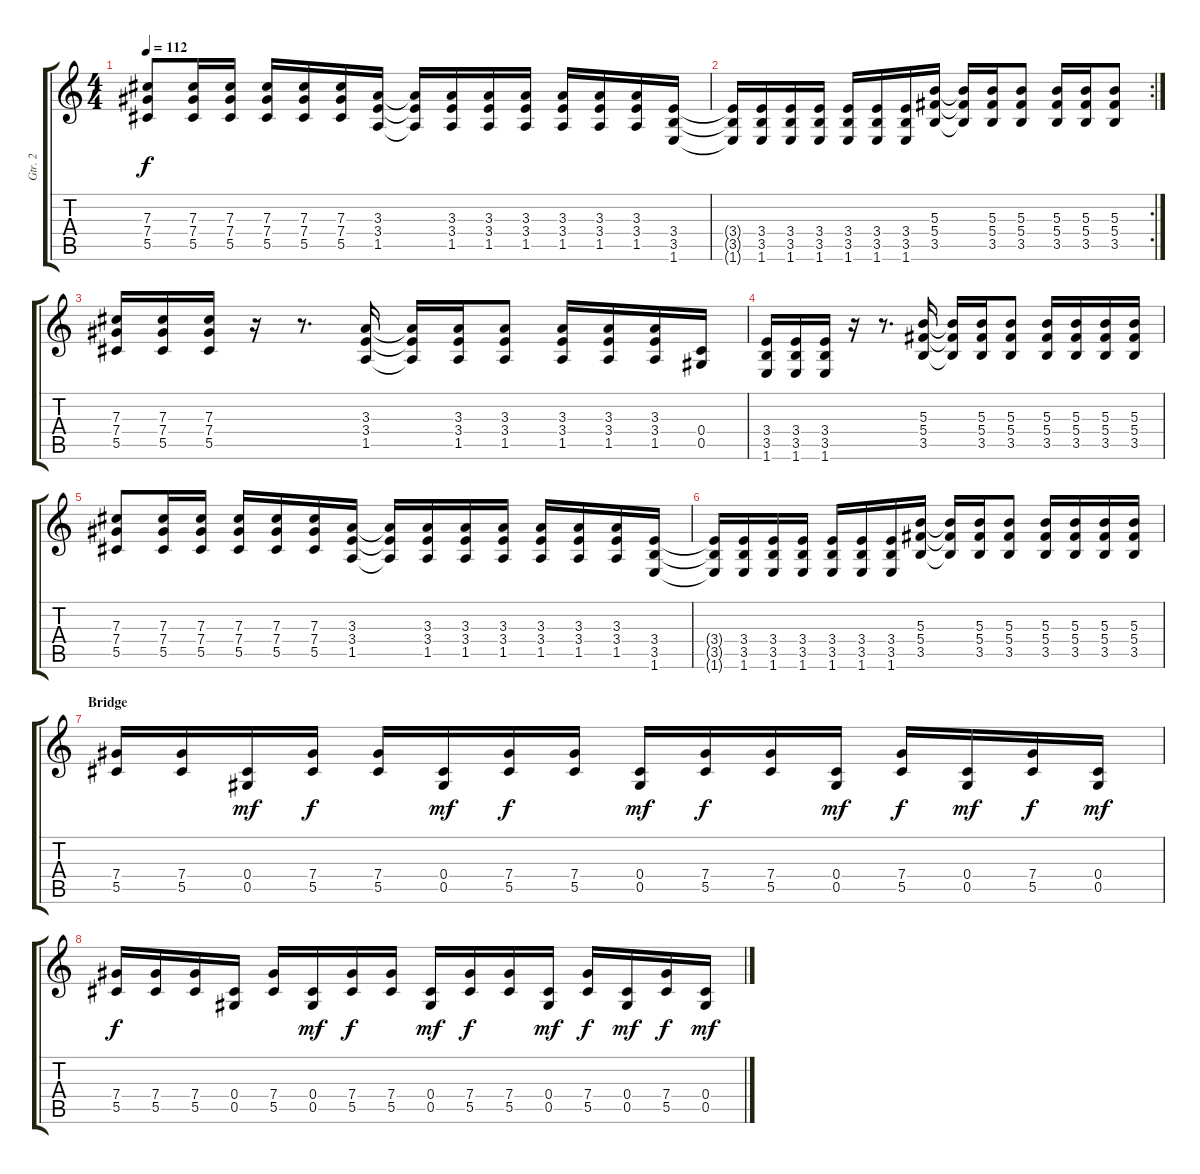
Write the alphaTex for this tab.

\track ("Gtr. 2" "Gtr. 2") {instrument overdrivenguitar}
\staff {score tabs}
\tuning (Eb4 Bb3 Gb3 Db3 Ab2 Eb2) {hide}
\ts (4 4)
\tempo 112
\clef g2
\ks c
(7.3 7.4 5.5).8{dy f} (7.3 7.4 5.5).16 (7.3 7.4 5.5).16 (7.3 7.4 5.5).16 (7.3 7.4 5.5).16 (7.3 7.4 5.5).16 (3.3 3.4 1.5).16 (3.3{t} 3.4{t} 1.5{t}).16 (3.3 3.4 1.5).16 (3.3 3.4 1.5).16 (3.3 3.4 1.5).16 (3.3 3.4 1.5).16 (3.3 3.4 1.5).16 (3.3 3.4 1.5).16 (3.4 3.5 1.6).16 |
\rc 2
(3.4{t} 3.5{t} 1.6{t}).16 (3.4 3.5 1.6).16 (3.4 3.5 1.6).16 (3.4 3.5 1.6).16 (3.4 3.5 1.6).16 (3.4 3.5 1.6).16 (3.4 3.5 1.6).16 (5.3 5.4 3.5).16 (5.3{t} 5.4{t} 3.5{t}).16 (5.3 5.4 3.5).16 (5.3 5.4 3.5).8 (5.3 5.4 3.5).16 (5.3 5.4 3.5).16 (5.3 5.4 3.5).8 |
(7.3 7.4 5.5).16 (7.3 7.4 5.5).16 (7.3 7.4 5.5).16 r.16 r.8{d} (3.3 3.4 1.5).16 (3.3{t} 3.4{t} 1.5{t}).16 (3.3 3.4 1.5).16 (3.3 3.4 1.5).8 (3.3 3.4 1.5).16 (3.3 3.4 1.5).16 (3.3 3.4 1.5).16 (0.4 0.5).16 |
(3.4 3.5 1.6).16 (3.4 3.5 1.6).16 (3.4 3.5 1.6).16 r.16 r.8{d} (5.3 5.4 3.5).16 (5.3{t} 5.4{t} 3.5{t}).16 (5.3 5.4 3.5).16 (5.3 5.4 3.5).8 (5.3 5.4 3.5).16 (5.3 5.4 3.5).16 (5.3 5.4 3.5).16 (5.3 5.4 3.5).16 |
(7.3 7.4 5.5).8 (7.3 7.4 5.5).16 (7.3 7.4 5.5).16 (7.3 7.4 5.5).16 (7.3 7.4 5.5).16 (7.3 7.4 5.5).16 (3.3 3.4 1.5).16 (3.3{t} 3.4{t} 1.5{t}).16 (3.3 3.4 1.5).16 (3.3 3.4 1.5).16 (3.3 3.4 1.5).16 (3.3 3.4 1.5).16 (3.3 3.4 1.5).16 (3.3 3.4 1.5).16 (3.4 3.5 1.6).16 |
(3.4{t} 3.5{t} 1.6{t}).16 (3.4 3.5 1.6).16 (3.4 3.5 1.6).16 (3.4 3.5 1.6).16 (3.4 3.5 1.6).16 (3.4 3.5 1.6).16 (3.4 3.5 1.6).16 (5.3 5.4 3.5).16 (5.3{t} 5.4{t} 3.5{t}).16 (5.3 5.4 3.5).16 (5.3 5.4 3.5).8 (5.3 5.4 3.5).16 (5.3 5.4 3.5).16 (5.3 5.4 3.5).16 (5.3 5.4 3.5).16 |
\section ("" "Bridge")
(7.4 5.5).16 (7.4 5.5).16 (0.4 0.5).16{dy mf} (7.4 5.5).16{dy f} (7.4 5.5).16 (0.4 0.5).16{dy mf} (7.4 5.5).16{dy f} (7.4 5.5).16 (0.4 0.5).16{dy mf} (7.4 5.5).16{dy f} (7.4 5.5).16 (0.4 0.5).16{dy mf} (7.4 5.5).16{dy f} (0.4 0.5).16{dy mf} (7.4 5.5).16{dy f} (0.4 0.5).16{dy mf} |
(7.4 5.5).16{dy f} (7.4 5.5).16 (7.4 5.5).16 (0.4 0.5).16 (7.4 5.5).16 (0.4 0.5).16{dy mf} (7.4 5.5).16{dy f} (7.4 5.5).16 (0.4 0.5).16{dy mf} (7.4 5.5).16{dy f} (7.4 5.5).16 (0.4 0.5).16{dy mf} (7.4 5.5).16{dy f} (0.4 0.5).16{dy mf} (7.4 5.5).16{dy f} (0.4 0.5).16{dy mf}
